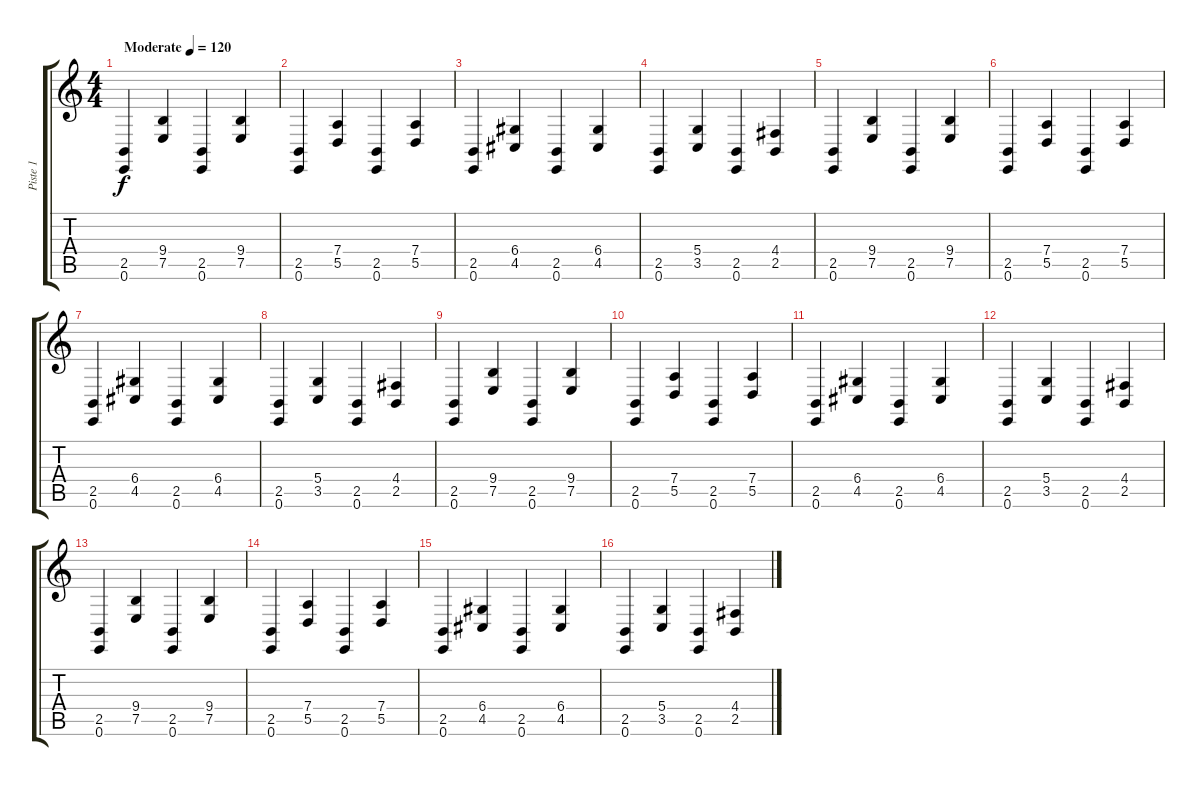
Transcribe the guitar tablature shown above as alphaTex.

\track ("Piste 1" "Piste 1") {instrument lead2sawtooth}
\staff {score tabs}
\tuning (E4 B3 G3 D3 A2 E2) {hide}
\ts (4 4)
\tempo (120 "Moderate")
\clef g2
\ks c
(2.5 0.6).4{dy f instrument lead2sawtooth} (9.4 7.5).4 (2.5 0.6).4 (9.4 7.5).4 |
(2.5 0.6).4 (7.4 5.5).4 (2.5 0.6).4 (7.4 5.5).4 |
(2.5 0.6).4 (6.4 4.5).4 (2.5 0.6).4 (6.4 4.5).4 |
(2.5 0.6).4 (5.4 3.5).4 (2.5 0.6).4 (4.4 2.5).4 |
(2.5 0.6).4 (9.4 7.5).4 (2.5 0.6).4 (9.4 7.5).4 |
(2.5 0.6).4 (7.4 5.5).4 (2.5 0.6).4 (7.4 5.5).4 |
(2.5 0.6).4 (6.4 4.5).4 (2.5 0.6).4 (6.4 4.5).4 |
(2.5 0.6).4 (5.4 3.5).4 (2.5 0.6).4 (4.4 2.5).4 |
(2.5 0.6).4 (9.4 7.5).4 (2.5 0.6).4 (9.4 7.5).4 |
(2.5 0.6).4 (7.4 5.5).4 (2.5 0.6).4 (7.4 5.5).4 |
(2.5 0.6).4 (6.4 4.5).4 (2.5 0.6).4 (6.4 4.5).4 |
(2.5 0.6).4 (5.4 3.5).4 (2.5 0.6).4 (4.4 2.5).4 |
(2.5 0.6).4 (9.4 7.5).4 (2.5 0.6).4 (9.4 7.5).4 |
(2.5 0.6).4 (7.4 5.5).4 (2.5 0.6).4 (7.4 5.5).4 |
(2.5 0.6).4 (6.4 4.5).4 (2.5 0.6).4 (6.4 4.5).4 |
(2.5 0.6).4 (5.4 3.5).4 (2.5 0.6).4 (4.4 2.5).4
